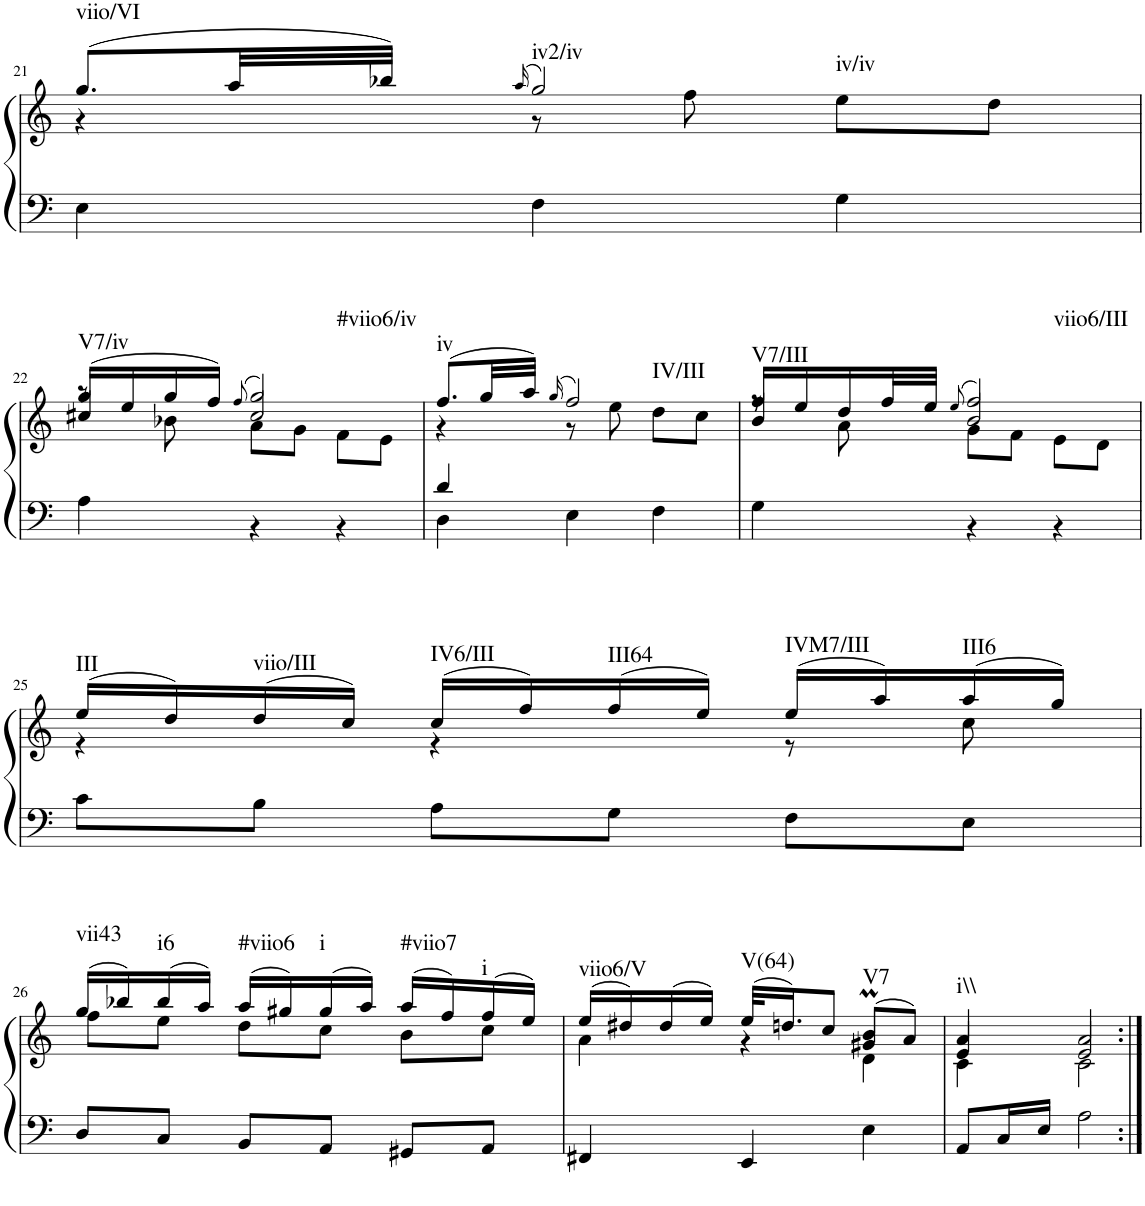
**kern	**kern	**harte
*part1	*part1	*part1
*staff2	*staff1	*
*I"Klavier linke Hand	*	*
!!LO:PB:g=z
*clefF4	*clefG2	*
*k[]	*k[]	*
*M3/4	*M3/4	*
=21	=21	=21
*	*^	*
!	!	!	!LO:H:kt=viio/VI
4E\	(8.gg/L	4r	N
.	32aa/LL	.	.
.	32bb-X/JJJ)	.	.
.	(16qaa/	.	.
!	!	!	!LO:H:n=1:kt=iv2/iv
!	!	!	!LO:H:n=2:kt=iv/iv
4F\	2gg/)	8r	N N
.	.	8ff\	.
4G\	.	8ee\L	.
.	.	8dd\J	.
!!LO:LB:g=z
=22	=22	=22	=22
*^	*	*^	*
!	!	!	!	!	!LO:H:kt=V7/iv
2.ryy	4A\	(16gg/LL	8r	4cc#X/	N
.	.	16ee/	.	.	.
.	.	16gg/	8b-X\	.	.
.	.	16ff/JJ)	.	.	.
.	.	(8qff/	.	.	.
!	!	!	!	!	!LO:H:kt=#viio6/iv
.	4r	2gg/)	8a\L	2cc#/	N
.	.	.	8g\J	.	.
.	4r	.	8f\L	.	.
.	.	.	8e\J	.	.
*	*	*	*v	*v	*
=23	=23	=23	=23	=23
!	!	!	!	!LO:H:kt=iv
4d/	4D\	(8.ff/L	4r	N
.	.	32gg/LL	.	.
.	.	32aa/JJJ)	.	.
.	.	(16qgg/	.	.
!	!	!	!	!LO:H:kt=IV/III
4ryy	4E\	2ff/)	8r	N
.	.	.	8ee\	.
4ryy	4F\	.	8dd\L	.
.	.	.	8cc\J	.
=24	=24	=24	=24	=24
*	*	*	*^	*
!	!	!	!	!	!LO:H:kt=V7/III
2.ryy	4G\	16ff/LL	8r	4b/	N
.	.	16ee/	.	.	.
.	.	16dd/	8a\	.	.
.	.	32ff/L	.	.	.
.	.	32ee/JJJ	.	.	.
.	.	(8qee/	.	.	.
!	!	!	!	!	!LO:H:kt=viio6/III
.	4r	2ff/)	8g\L	2b/	N
.	.	.	8f\J	.	.
.	4r	.	8e\L	.	.
.	.	.	8d\J	.	.
*	*	*	*v	*v	*
!!LO:LB:g=z
=25	=25	=25	=25	=25
!	!	!	!	!LO:H:kt=III
2.ryy	8c\L	(16ee/LL	4r	N
.	.	16dd/)	.	.
!	!	!	!	!LO:H:kt=viio/III
.	8B\J	(16dd/	.	N
.	.	16cc/JJ)	.	.
!	!	!	!	!LO:H:kt=IV6/III
.	8A\L	(16cc/LL	4r	N
.	.	16ff/)	.	.
!	!	!	!	!LO:H:kt=III64
.	8G\J	(16ff/	.	N
.	.	16ee/JJ)	.	.
!	!	!	!	!LO:H:kt=IVM7/III
.	8F\L	(16ee/LL	8r	N
.	.	16aa/)	.	.
!	!	!	!	!LO:H:kt=III6
.	8E\J	(16aa/	8cc\	N
.	.	16gg/JJ)	.	.
*v	*v	*	*	*
!!LO:LB:g=z	!!
=26	=26	=26	=26
!	!	!	!LO:H:kt=vii43
8D/L	(16gg/LL	8ff\L	N
.	16bb-X/)	.	.
!	!	!	!LO:H:kt=i6
8C/J	(16bb-/	8ee\J	N
.	16aa/JJ)	.	.
!	!	!	!LO:H:kt=#viio6
8BB/L	(16aa/LL	8dd\L	N
.	16gg#X/)	.	.
!	!	!	!LO:H:kt=i
8AA/J	(16gg#/	8cc\J	N
.	16aa/JJ)	.	.
!	!	!	!LO:H:kt=#viio7
8GG#X/L	(16aa/LL	8b\L	N
.	16ff/)	.	.
!	!	!	!LO:H:kt=i
8AA/J	(16ff/	8cc\J	N
.	16ee/JJ)	.	.
=27	=27	=27	=27
*	*	*^	*
!	!	!	!	!LO:H:kt=viio6/V
4FF#X/	(16ee/LL	4a\	2ryy	N
.	16dd#X/)	.	.	.
.	(16dd#/	.	.	.
.	16ee/JJ)	.	.	.
!	!	!	!	!LO:H:kt=V(64)
4EE/	(32ee/KLL	4r	.	N
.	16.ddn/J)	.	.	.
.	8cc/J	.	.	.
!	!	!	!	!LO:H:kt=V7
4E\	(8bm/L	4d\	4g#X/	N
.	8a/J)	.	.	.
=28	=28	=28	=28	=28
!	!	!	!	!LO:H:kt=i\\
8AA/L	4a/	4c\	4e/	N
16C/L	.	.	.	.
16E/JJ	.	.	.	.
2A\	2a/	2c\	2e/	.
*	*v	*v	*v	*
=:|!	=:|!	=:|!
*-	*-	*-
